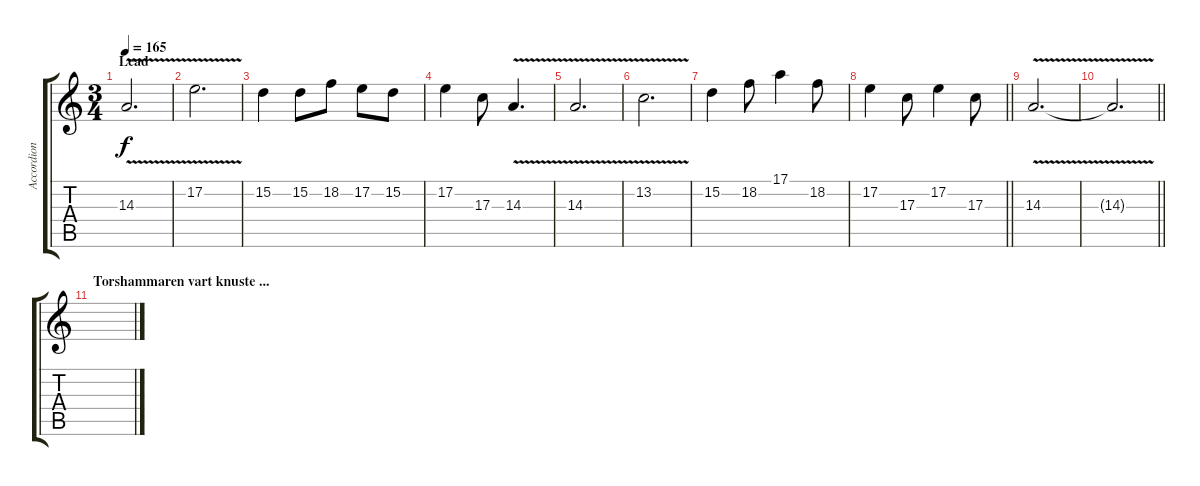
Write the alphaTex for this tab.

\track ("Accordion" "Accordion") {instrument accordion}
\staff {score tabs}
\tuning (E4 B3 G3 D3 A2 E2) {hide}
\ts (3 4)
\section ("" "Lead")
\tempo 165
\clef g2
\ks c
14.3{v}.2{d dy f} |
17.2{v}.2{d} |
15.2.4 15.2.8 18.2.8 17.2.8 15.2.8 |
17.2.4 17.3.8 14.3{v}.4{d} |
14.3{v}.2{d} |
13.2{v}.2{d} |
15.2.4 18.2.8 17.1.4 18.2.8 |
\barLineRight lightlight
17.2.4 17.3.8 17.2.4 17.3.8 |
\section ("" "")
14.3{v}.2{d volume 0} |
\barLineRight lightlight
14.3{t}.2{d} |
\section ("" "Torshammaren vart knuste ...")
